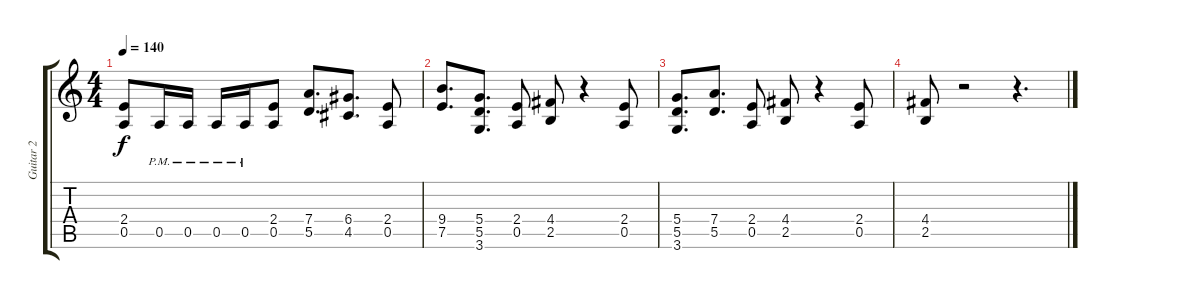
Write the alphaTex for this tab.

\track ("Guitar 2" "Guitar 2") {instrument distortionguitar}
\staff {score tabs}
\tuning (E4 B3 G3 D3 A2 E2) {hide}
\ts (4 4)
\tempo 140
\clef g2
\ks c
(2.4 0.5).8{dy f} 0.5{pm}.16 0.5{pm}.16 0.5{pm}.16 0.5{pm}.16 (2.4 0.5).8 (7.4 5.5).8{d} (6.4 4.5).8{d} (2.4 0.5).8 |
(9.4 7.5).8{d} (5.4 5.5 3.6).8{d} (2.4 0.5).8 (4.4 2.5).8 r.4 (2.4 0.5).8 |
(5.4 5.5 3.6).8{d} (7.4 5.5).8{d} (2.4 0.5).8 (4.4 2.5).8 r.4 (2.4 0.5).8 |
(4.4 2.5).8 r.2 r.4{d}
